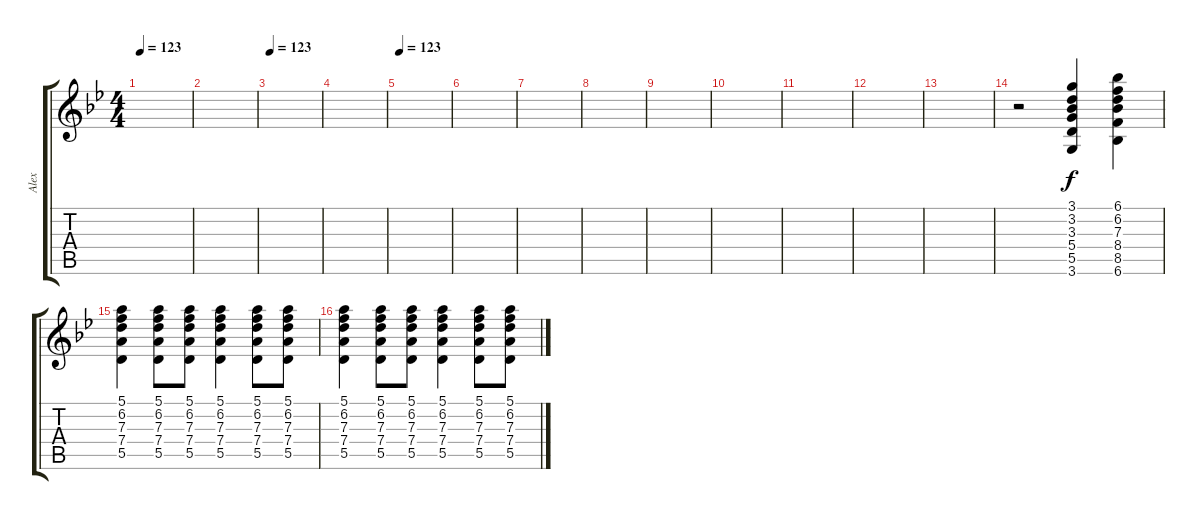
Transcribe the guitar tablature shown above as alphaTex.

\track ("Alex" "Alex") {instrument electricguitarclean}
\staff {score tabs}
\tuning (E4 B3 G3 D3 A2 E2) {hide}
\ts (4 4)
\tempo 123
\clef g2
\ks bb
|
|
\tempo 123
|
|
\tempo 123
|
|
|
|
|
|
|
|
|
r.2 (3.1 3.2 3.3 5.4 5.5 3.6).4 (6.1 6.2 7.3 8.4 8.5 6.6).4 |
(5.1 6.2 7.3 7.4 5.5).4 (5.1 6.2 7.3 7.4 5.5).8 (5.1 6.2 7.3 7.4 5.5).8 (5.1 6.2 7.3 7.4 5.5).4 (5.1 6.2 7.3 7.4 5.5).8 (5.1 6.2 7.3 7.4 5.5).8 |
(5.1 6.2 7.3 7.4 5.5).4 (5.1 6.2 7.3 7.4 5.5).8 (5.1 6.2 7.3 7.4 5.5).8 (5.1 6.2 7.3 7.4 5.5).4 (5.1 6.2 7.3 7.4 5.5).8 (5.1 6.2 7.3 7.4 5.5).8
